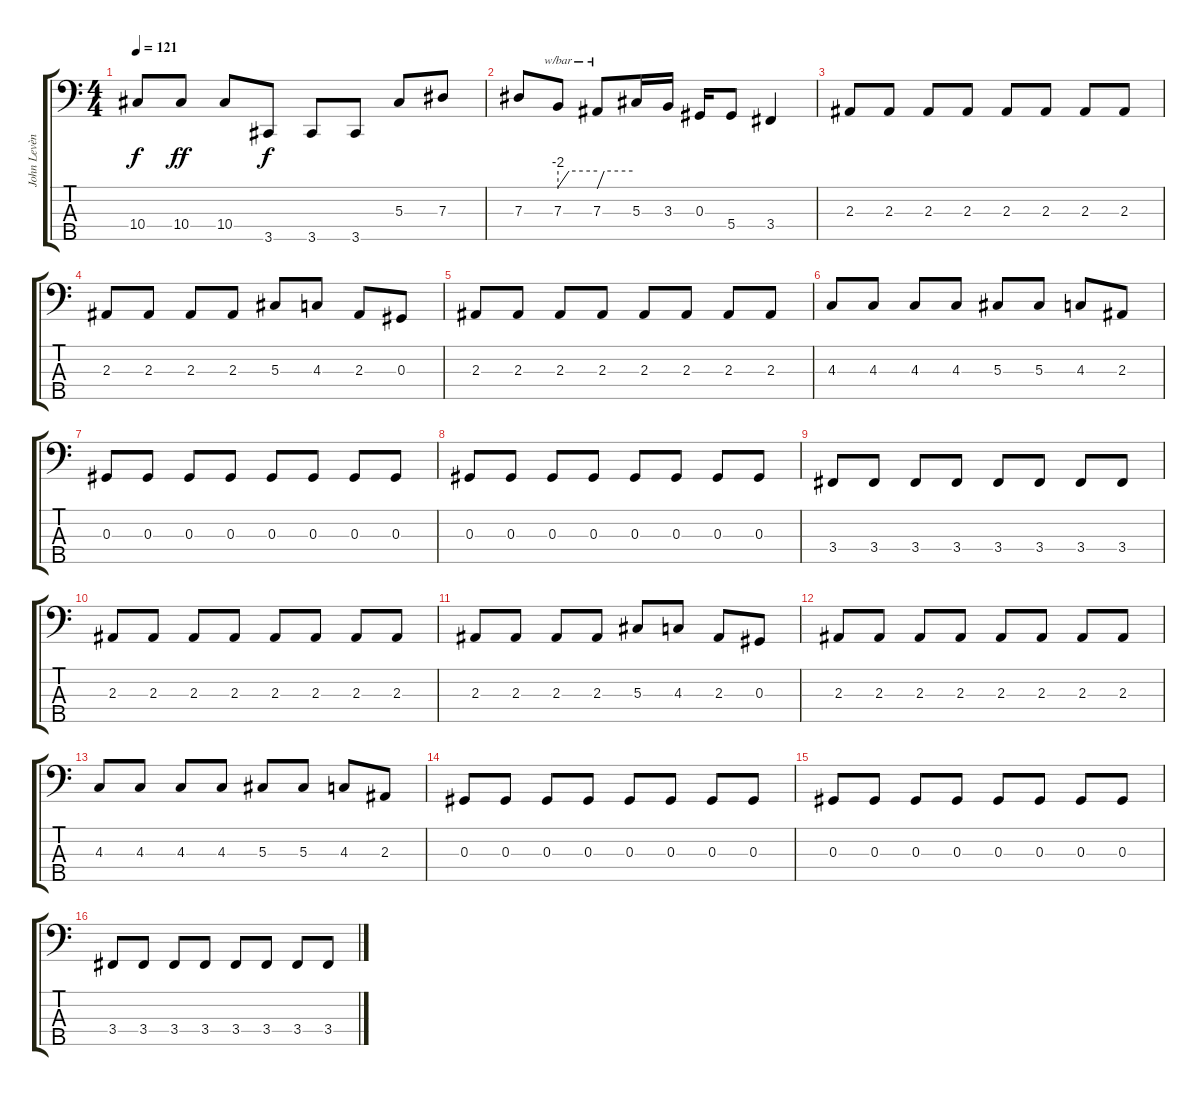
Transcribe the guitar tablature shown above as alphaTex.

\track ("John Levèn" "John Levèn") {instrument electricbasspick}
\staff {score tabs}
\tuning (Gb2 Db2 Ab1 Eb1 Bb0) {hide}
\ts (4 4)
\tempo 121
\clef f4
\ks c
10.4.8{dy f} 10.4.8{dy ff} 10.4.8 3.5.8{dy f} 3.5.8 3.5.8 5.3.8 7.3.8 |
7.3.8 7.3.8{tbe (custom default 0 -8 17 0 60 0)} 7.3.8{tbe (custom default 0 -10 12 0 60 0)} 5.3.16 3.3.16 0.3.16 5.4.8 3.4.4 |
2.3.8 2.3.8 2.3.8 2.3.8 2.3.8 2.3.8 2.3.8 2.3.8 |
2.3.8 2.3.8 2.3.8 2.3.8 5.3.8 4.3.8 2.3.8 0.3.8 |
2.3.8 2.3.8 2.3.8 2.3.8 2.3.8 2.3.8 2.3.8 2.3.8 |
4.3.8 4.3.8 4.3.8 4.3.8 5.3.8 5.3.8 4.3.8 2.3.8 |
0.3.8 0.3.8 0.3.8 0.3.8 0.3.8 0.3.8 0.3.8 0.3.8 |
0.3.8 0.3.8 0.3.8 0.3.8 0.3.8 0.3.8 0.3.8 0.3.8 |
3.4.8 3.4.8 3.4.8 3.4.8 3.4.8 3.4.8 3.4.8 3.4.8 |
2.3.8 2.3.8 2.3.8 2.3.8 2.3.8 2.3.8 2.3.8 2.3.8 |
2.3.8 2.3.8 2.3.8 2.3.8 5.3.8 4.3.8 2.3.8 0.3.8 |
2.3.8 2.3.8 2.3.8 2.3.8 2.3.8 2.3.8 2.3.8 2.3.8 |
4.3.8 4.3.8 4.3.8 4.3.8 5.3.8 5.3.8 4.3.8 2.3.8 |
0.3.8 0.3.8 0.3.8 0.3.8 0.3.8 0.3.8 0.3.8 0.3.8 |
0.3.8 0.3.8 0.3.8 0.3.8 0.3.8 0.3.8 0.3.8 0.3.8 |
3.4.8 3.4.8 3.4.8 3.4.8 3.4.8 3.4.8 3.4.8 3.4.8
